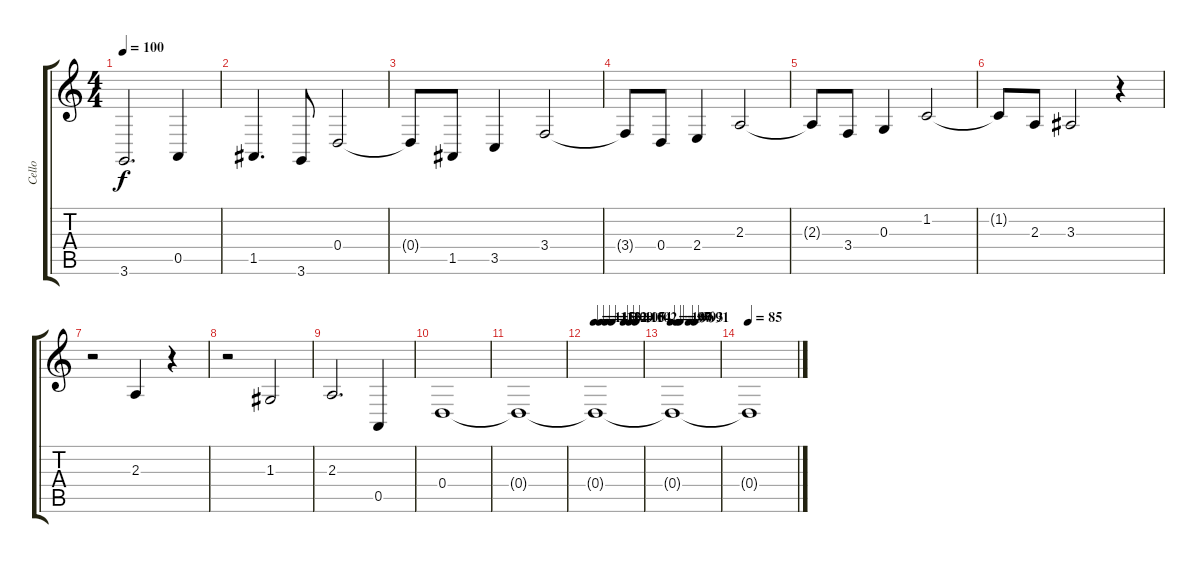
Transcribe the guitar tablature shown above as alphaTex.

\track ("Cello" "Cello") {instrument cello}
\staff {score tabs}
\tuning (E4 B3 G3 D3 A2 E2) {hide}
\ts (4 4)
\tempo 100
\clef g2
\ks c
3.6{t}.2{d dy f} 0.5.4 |
1.5.4{d} 3.6.8 0.4.2 |
0.4{t}.8 1.5.8 3.5.4 3.4.2 |
3.4{t}.8 0.4.8 2.4.4 2.3.2 |
2.3{t}.8 3.4.8 0.3.4 1.2.2 |
1.2{t}.8 2.3.8 3.3.2 r.4 |
r.2 2.3.4 r.4 |
r.2 1.3.2 |
2.3.2{d} 0.5.4 |
0.4.1 |
0.4{t}.1 |
\tempo 115
\tempo (113 0.125)
\tempo (112 0.25)
\tempo (109 0.375)
\tempo (105 0.625)
\tempo (104 0.75)
\tempo (102 0.875)
0.4{t}.1 |
\tempo 100
\tempo (97 0.125)
\tempo (96 0.1875)
\tempo (93 0.375)
\tempo (91 0.5)
0.4{t}.1 |
\tempo 85
0.4{t}.1
